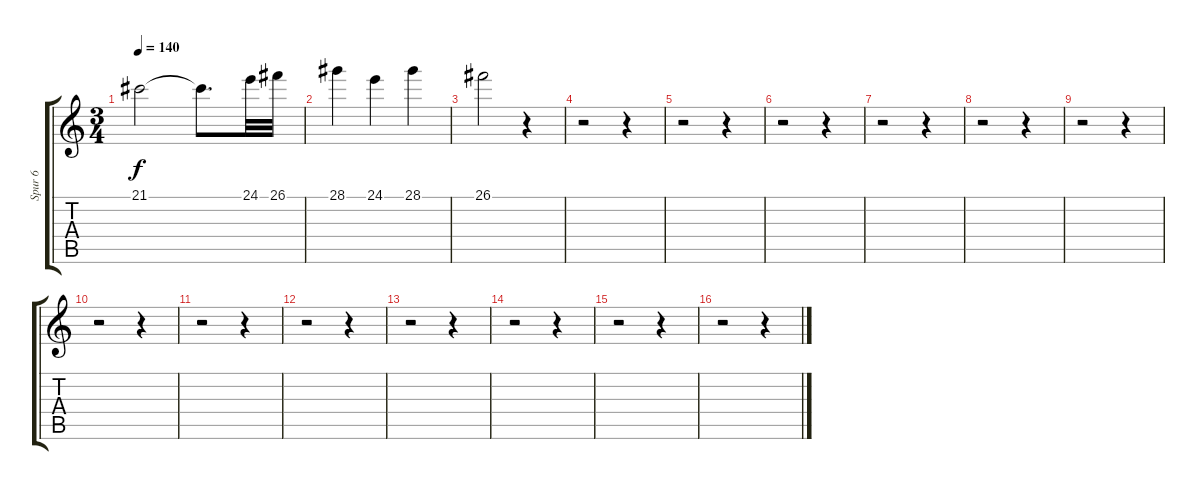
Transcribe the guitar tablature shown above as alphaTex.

\track ("Spur 6" "Spur 6") {instrument lead8bassandlead}
\staff {score tabs}
\tuning (E4 B3 G3 D3 A2 E2) {hide}
\ts (3 4)
\tempo 140
\clef g2
\ks c
21.1.2{dy f} 21.1{t}.8{d} 24.1.32 26.1.32 |
28.1.4 24.1.4 28.1.4 |
26.1.2 r.4 |
r.2 r.4 |
r.2 r.4 |
r.2 r.4 |
r.2 r.4 |
r.2 r.4 |
r.2 r.4 |
r.2 r.4 |
r.2 r.4 |
r.2 r.4 |
r.2 r.4 |
r.2 r.4 |
r.2 r.4 |
r.2 r.4
